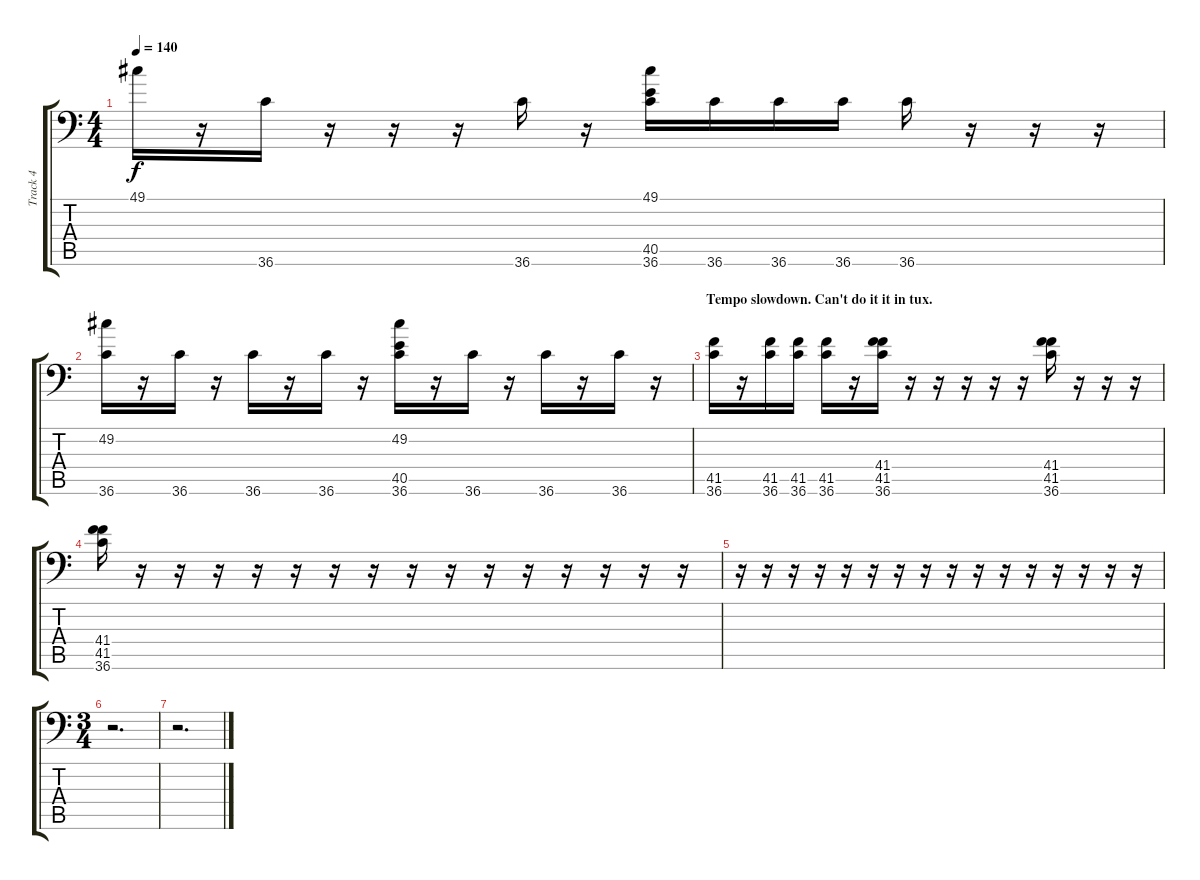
\track ("Track 4" "Track 4") {instrument acousticgrandpiano}
\staff {score tabs}
\tuning (C-1 C-1 C-1 C-1 C-1 C-1) {hide}
\ts (4 4)
\tempo 140
\clef f4
\ks c
49.1.16{dy f} r.16 36.6.16 r.16 r.16 r.16 36.6.16 r.16 (49.1 40.5 36.6).16 36.6.16 36.6.16 36.6.16 36.6.16 r.16 r.16 r.16 |
(49.2 36.6).16 r.16 36.6.16 r.16 36.6.16 r.16 36.6.16 r.16 (49.2 40.5 36.6).16 r.16 36.6.16 r.16 36.6.16 r.16 36.6.16 r.16 |
\section ("" "Tempo slowdown. Can't do it it in tux.")
(41.5 36.6).16 r.16 (41.5 36.6).16 (41.5 36.6).16 (41.5 36.6).16 r.16 (41.4 41.5 36.6).16 r.16 r.16 r.16 r.16 r.16 (41.4 41.5 36.6).16 r.16 r.16 r.16 |
(41.4 41.5 36.6).16 r.16 r.16 r.16 r.16 r.16 r.16 r.16 r.16 r.16 r.16 r.16 r.16 r.16 r.16 r.16 |
r.16 r.16 r.16 r.16 r.16 r.16 r.16 r.16 r.16 r.16 r.16 r.16 r.16 r.16 r.16 r.16 |
\ts (3 4)
r.2{d} |
r.2{d}
